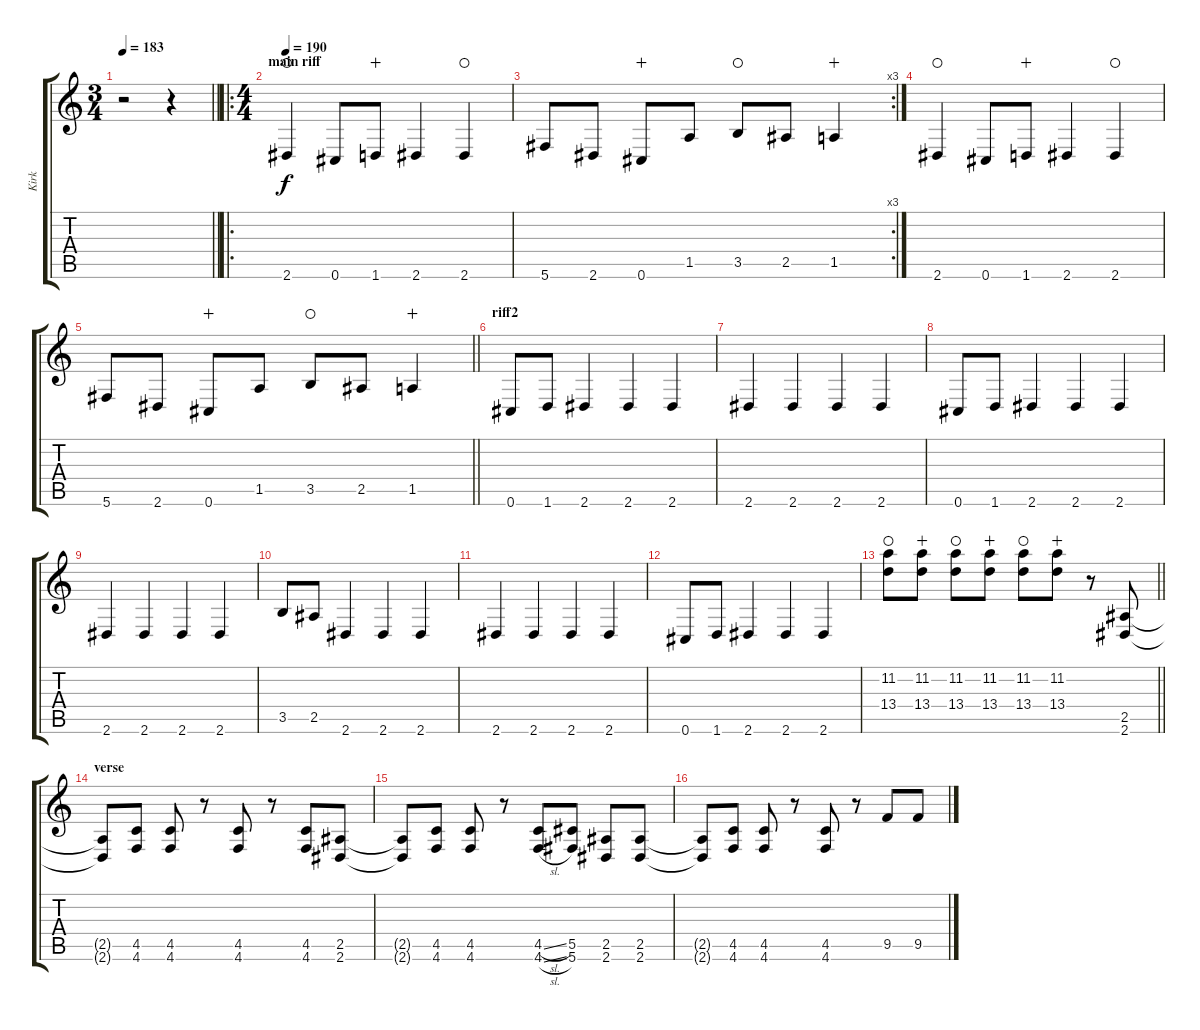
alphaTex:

\track ("Kirk" "Kirk") {instrument distortionguitar}
\staff {score tabs}
\tuning (Eb4 Bb3 Gb3 Db3 Ab2 Db2) {hide}
\ts (3 4)
\tempo 183
\clef g2
\barLineRight lightlight
\ks c
r.2{dy f} r.4 |
\ro
\ts (4 4)
\section ("" "main riff")
\tempo 190
2.6.4{waho} 0.6.8 1.6.8{wahc} 2.6.4 2.6.4{waho} |
\rc 3
5.6.8 2.6.8 0.6.8{wahc} 1.5.8 3.5.8{waho} 2.5.8 1.5.4{wahc} |
2.6.4{waho} 0.6.8 1.6.8{wahc} 2.6.4 2.6.4{waho} |
\barLineRight lightlight
5.6.8 2.6.8 0.6.8{wahc} 1.5.8 3.5.8{waho} 2.5.8 1.5.4{wahc} |
\section ("" "riff2")
0.6.8 1.6.8 2.6.4 2.6.4 2.6.4 |
2.6.4 2.6.4 2.6.4 2.6.4 |
0.6.8 1.6.8 2.6.4 2.6.4 2.6.4 |
2.6.4 2.6.4 2.6.4 2.6.4 |
3.5.8 2.5.8 2.6.4 2.6.4 2.6.4 |
2.6.4 2.6.4 2.6.4 2.6.4 |
0.6.8 1.6.8 2.6.4 2.6.4 2.6.4 |
\barLineRight lightlight
(11.2 13.4).8{waho} (11.2 13.4).8{wahc} (11.2 13.4).8{waho} (11.2 13.4).8{wahc} (11.2 13.4).8{waho} (11.2 13.4).8{wahc} r.8 (2.5 2.6).8 |
\section ("" "verse")
(2.5{t} 2.6{t}).8 (4.5 4.6).8 (4.5 4.6).8 r.8 (4.5 4.6).8 r.8 (4.5 4.6).8 (2.5 2.6).8 |
(2.5{t} 2.6{t}).8 (4.5 4.6).8 (4.5 4.6).8 r.8 (4.5{sl} 4.6{sl}).8 (5.5 5.6).8 (2.5 2.6).8 (2.5 2.6).8 |
(2.5{t} 2.6{t}).8 (4.5 4.6).8 (4.5 4.6).8 r.8 (4.5 4.6).8 r.8 9.5.8 9.5.8
